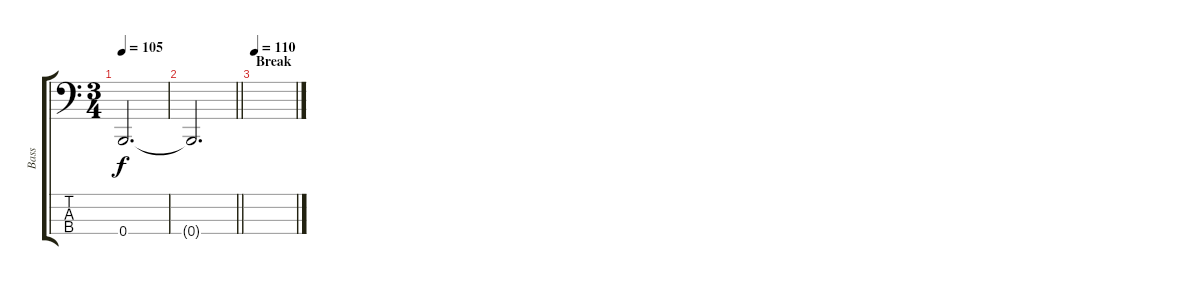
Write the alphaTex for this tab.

\track ("Bass" "Bass") {instrument electricbasspick}
\staff {score tabs}
\tuning (E2 B1 Gb1 B0) {hide}
\ts (3 4)
\tempo 105
\clef f4
\ks c
0.4{t}.2{d dy f} |
\barLineRight lightlight
0.4{t}.2{d} |
\section ("" "Break")
\tempo 110
